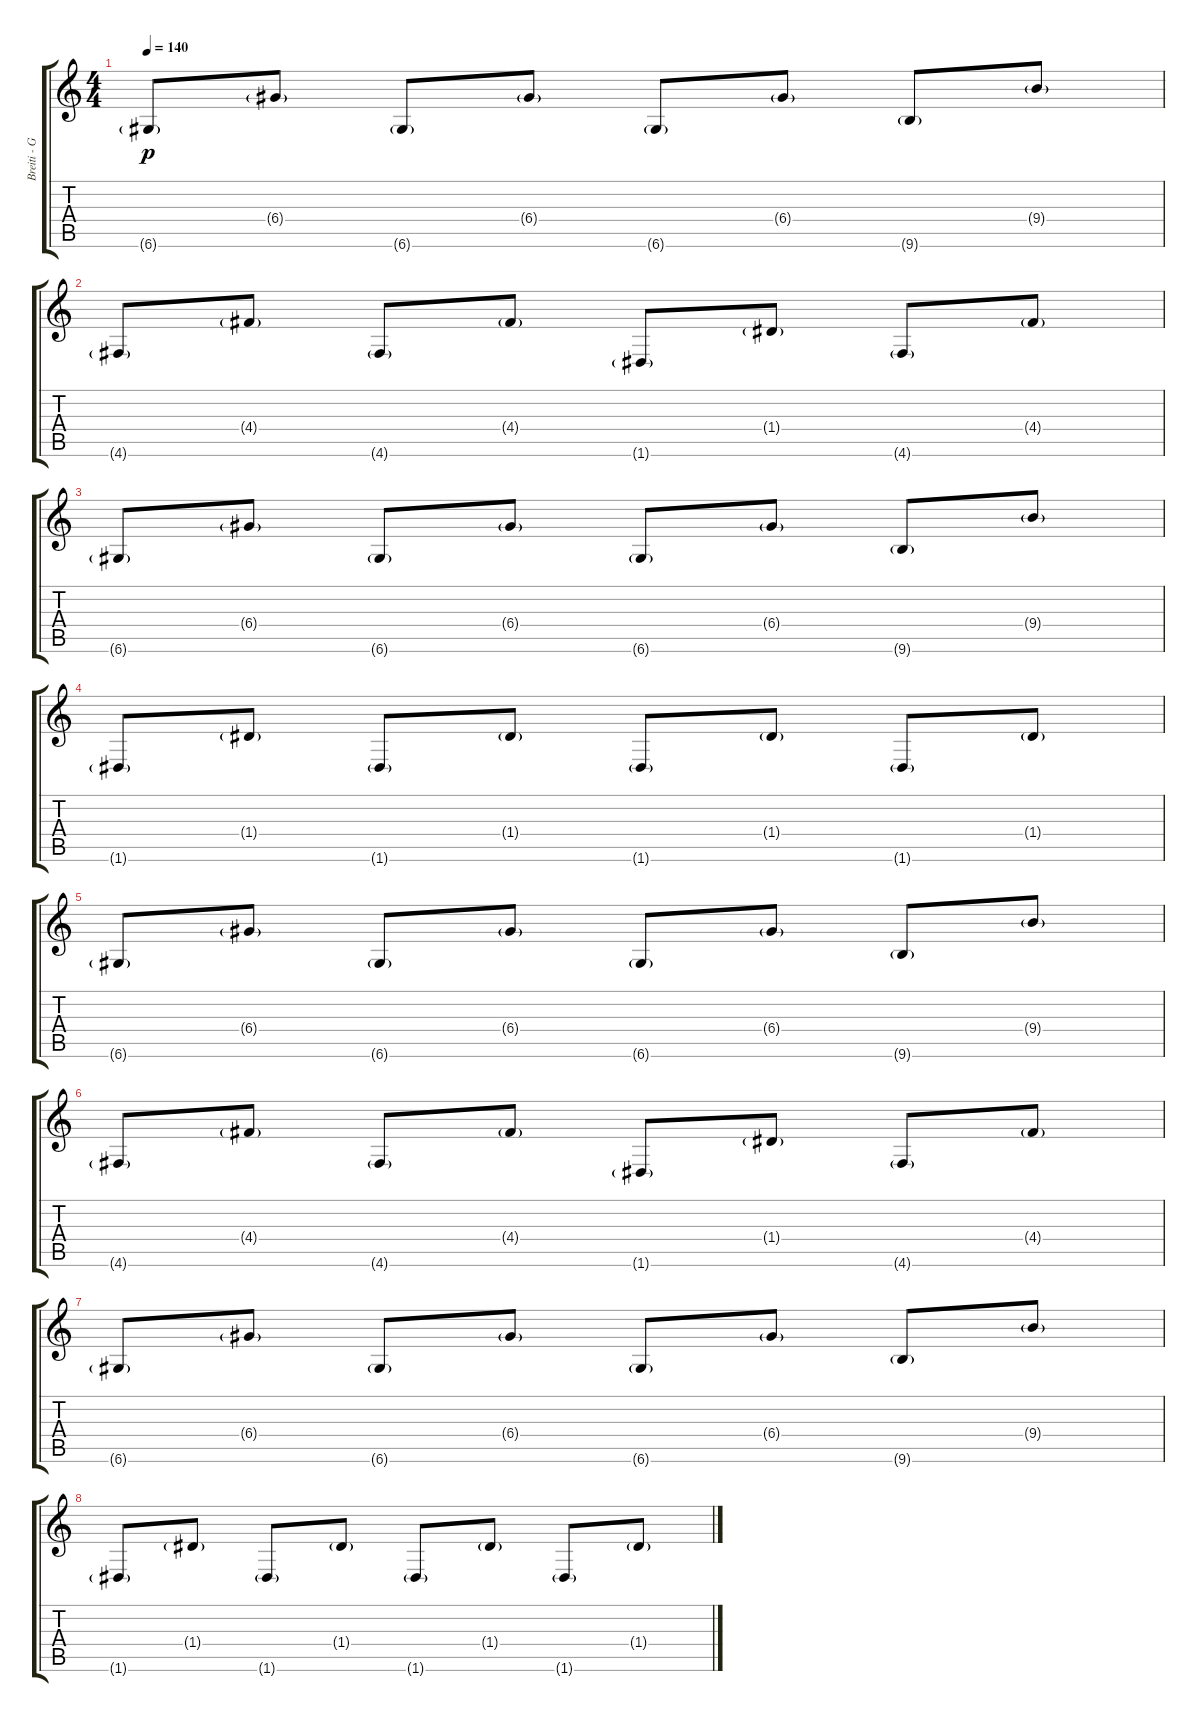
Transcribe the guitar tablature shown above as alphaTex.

\track ("Breiti - Guitar" "Breiti - G") {instrument overdrivenguitar}
\staff {score tabs}
\tuning (E4 B3 G3 D3 A2 D2) {hide}
\ts (4 4)
\tempo 140
\clef g2
\ks c
6.6{g}.8{dy p} 6.4{g}.8 6.6{g}.8 6.4{g}.8 6.6{g}.8 6.4{g}.8 9.6{g}.8 9.4{g}.8 |
4.6{g}.8 4.4{g}.8 4.6{g}.8 4.4{g}.8 1.6{g}.8 1.4{g}.8 4.6{g}.8 4.4{g}.8 |
6.6{g}.8 6.4{g}.8 6.6{g}.8 6.4{g}.8 6.6{g}.8 6.4{g}.8 9.6{g}.8 9.4{g}.8 |
1.6{g}.8 1.4{g}.8 1.6{g}.8 1.4{g}.8 1.6{g}.8 1.4{g}.8 1.6{g}.8 1.4{g}.8 |
6.6{g}.8 6.4{g}.8 6.6{g}.8 6.4{g}.8 6.6{g}.8 6.4{g}.8 9.6{g}.8 9.4{g}.8 |
4.6{g}.8 4.4{g}.8 4.6{g}.8 4.4{g}.8 1.6{g}.8 1.4{g}.8 4.6{g}.8 4.4{g}.8 |
6.6{g}.8 6.4{g}.8 6.6{g}.8 6.4{g}.8 6.6{g}.8 6.4{g}.8 9.6{g}.8 9.4{g}.8 |
1.6{g}.8 1.4{g}.8 1.6{g}.8 1.4{g}.8 1.6{g}.8 1.4{g}.8 1.6{g}.8 1.4{g}.8
